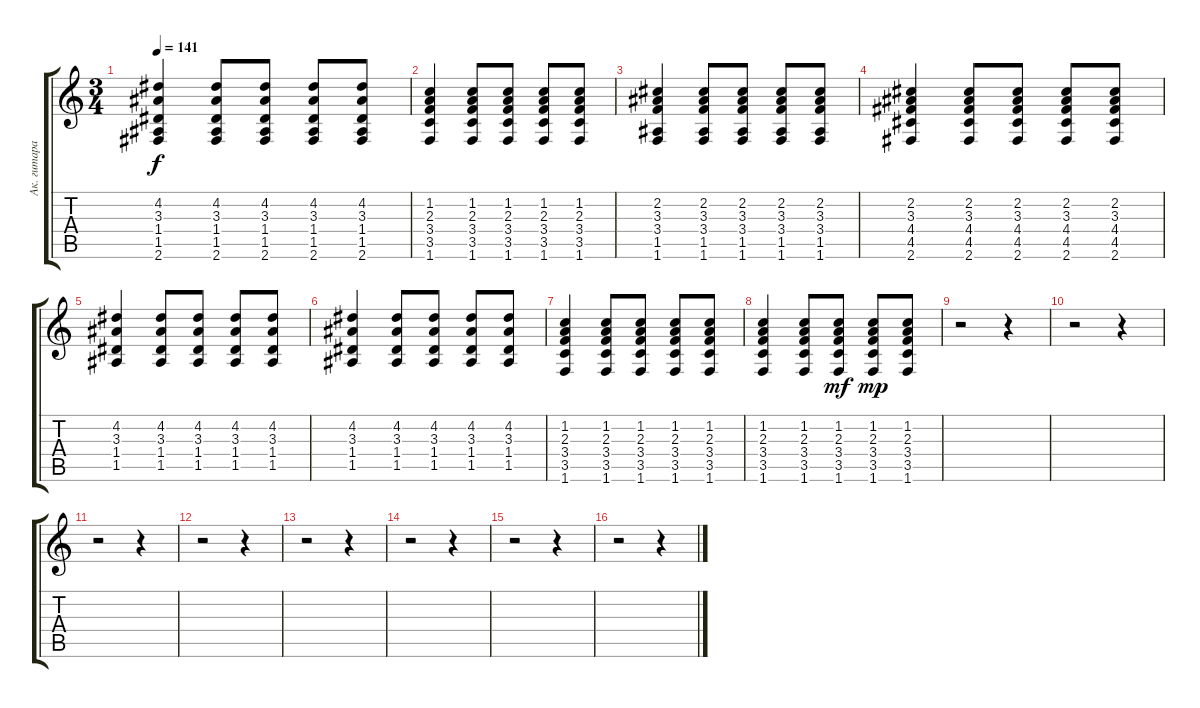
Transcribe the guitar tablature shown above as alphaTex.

\track ("Ак. гитара (Нейл)" "Ак. гитара") {instrument acousticguitarnylon}
\staff {score tabs}
\tuning (E4 B3 G3 D3 A2 E2) {hide}
\ts (3 4)
\tempo 141
\clef g2
\ks c
(4.2 3.3 1.4 1.5 2.6).4{dy f} (4.2 3.3 1.4 1.5 2.6).8 (4.2 3.3 1.4 1.5 2.6).8 (4.2 3.3 1.4 1.5 2.6).8 (4.2 3.3 1.4 1.5 2.6).8 |
(1.2 2.3 3.4 3.5 1.6).4 (1.2 2.3 3.4 3.5 1.6).8 (1.2 2.3 3.4 3.5 1.6).8 (1.2 2.3 3.4 3.5 1.6).8 (1.2 2.3 3.4 3.5 1.6).8 |
(2.2 3.3 3.4 1.5 1.6).4 (2.2 3.3 3.4 1.5 1.6).8 (2.2 3.3 3.4 1.5 1.6).8 (2.2 3.3 3.4 1.5 1.6).8 (2.2 3.3 3.4 1.5 1.6).8 |
(2.2 3.3 4.4 4.5 2.6).4 (2.2 3.3 4.4 4.5 2.6).8 (2.2 3.3 4.4 4.5 2.6).8 (2.2 3.3 4.4 4.5 2.6).8 (2.2 3.3 4.4 4.5 2.6).8 |
(4.2 3.3 1.4 1.5).4 (4.2 3.3 1.4 1.5).8 (4.2 3.3 1.4 1.5).8 (4.2 3.3 1.4 1.5).8 (4.2 3.3 1.4 1.5).8 |
(4.2 3.3 1.4 1.5).4 (4.2 3.3 1.4 1.5).8 (4.2 3.3 1.4 1.5).8 (4.2 3.3 1.4 1.5).8 (4.2 3.3 1.4 1.5).8 |
(1.2 2.3 3.4 3.5 1.6).4 (1.2 2.3 3.4 3.5 1.6).8 (1.2 2.3 3.4 3.5 1.6).8 (1.2 2.3 3.4 3.5 1.6).8 (1.2 2.3 3.4 3.5 1.6).8 |
(1.2 2.3 3.4 3.5 1.6).4 (1.2 2.3 3.4 3.5 1.6).8 (1.2 2.3 3.4 3.5 1.6).8{dy mf} (1.2 2.3 3.4 3.5 1.6).8{dy mp} (1.2 2.3 3.4 3.5 1.6).8 |
r.2 r.4 |
r.2 r.4 |
r.2 r.4 |
r.2 r.4 |
r.2 r.4 |
r.2 r.4 |
r.2 r.4 |
r.2 r.4
